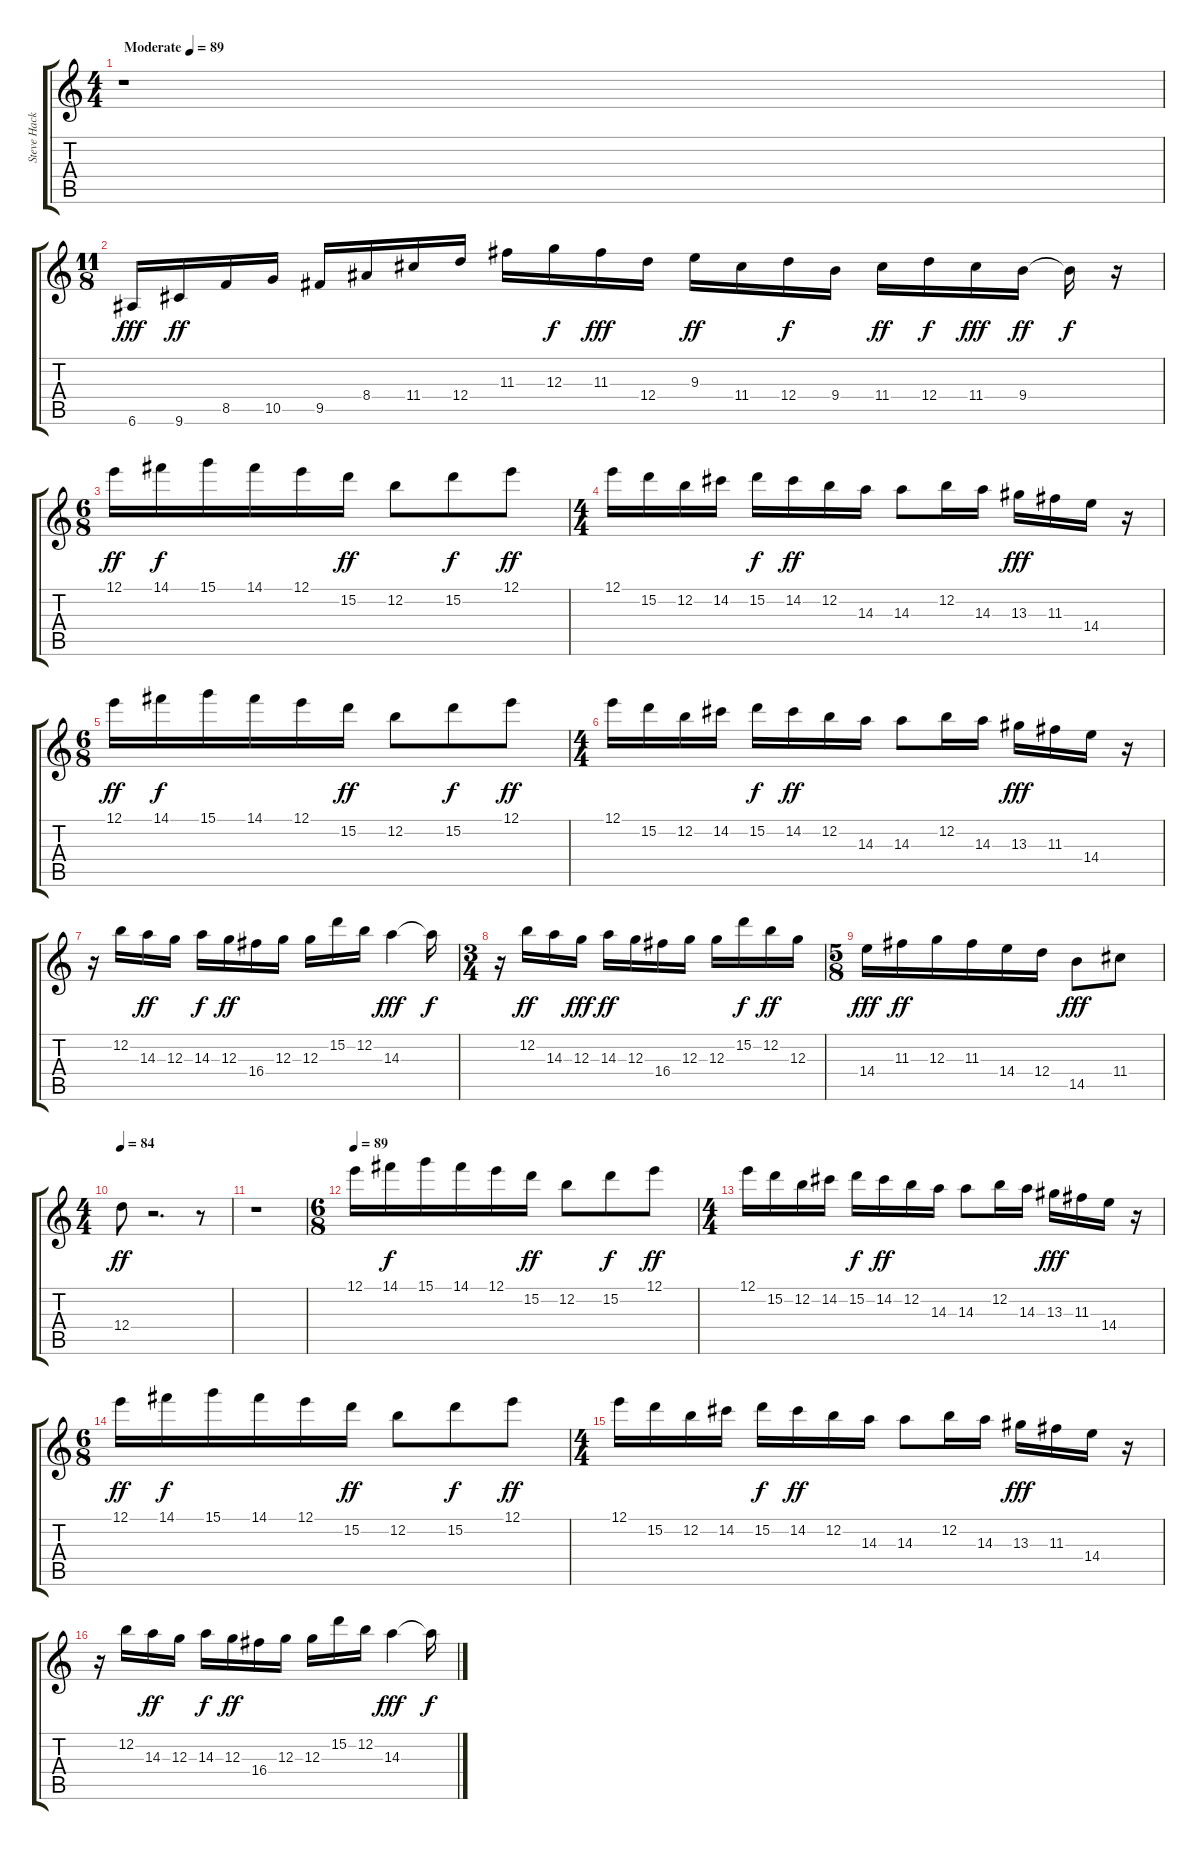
\track ("Steve Hackett" "Steve Hack") {instrument overdrivenguitar}
\staff {score tabs}
\tuning (E4 B3 G3 D3 A2 E2) {hide}
\ts (4 4)
\tempo (89 "Moderate")
\clef g2
\ks c
r.1{dy fff instrument overdrivenguitar} |
\ts (11 8)
6.6.16 9.6.16{dy ff} 8.5.16 10.5.16 9.5.16 8.4.16 11.4.16 12.4.16 11.3.16 12.3.16{dy f} 11.3.16{dy fff} 12.4.16 9.3.16{dy ff} 11.4.16 12.4.16{dy f} 9.4.16 11.4.16{dy ff} 12.4.16{dy f} 11.4.16{dy fff} 9.4.16{dy ff} 9.4{t}.16{dy f} r.16 |
\ts (6 8)
12.1.16{dy ff} 14.1.16{dy f} 15.1.16 14.1.16 12.1.16 15.2.16{dy ff} 12.2.8 15.2.8{dy f} 12.1.8{dy ff} |
\ts (4 4)
12.1.16 15.2.16 12.2.16 14.2.16 15.2.16{dy f} 14.2.16{dy ff} 12.2.16 14.3.16 14.3.8 12.2.16 14.3.16 13.3.16{dy fff} 11.3.16 14.4.16 r.16 |
\ts (6 8)
12.1.16{dy ff} 14.1.16{dy f} 15.1.16 14.1.16 12.1.16 15.2.16{dy ff} 12.2.8 15.2.8{dy f} 12.1.8{dy ff} |
\ts (4 4)
12.1.16 15.2.16 12.2.16 14.2.16 15.2.16{dy f} 14.2.16{dy ff} 12.2.16 14.3.16 14.3.8 12.2.16 14.3.16 13.3.16{dy fff} 11.3.16 14.4.16 r.16 |
r.16 12.2.16 14.3.16{dy ff} 12.3.16 14.3.16{dy f} 12.3.16{dy ff} 16.4.16 12.3.16 12.3.16 15.2.16 12.2.16 14.3.4{dy fff} 14.3{t}.16{dy f} |
\ts (3 4)
r.16 12.2.16{dy ff} 14.3.16 12.3.16{dy fff} 14.3.16{dy ff} 12.3.16 16.4.16 12.3.16 12.3.16 15.2.16{dy f} 12.2.16{dy ff} 12.3.16 |
\ts (5 8)
14.4.16{dy fff} 11.3.16{dy ff} 12.3.16 11.3.16 14.4.16 12.4.16 14.5.8{dy fff} 11.4.8 |
\ts (4 4)
\tempo 84
12.4.8{dy ff} r.2{d} r.8 |
r.1 |
\ts (6 8)
\tempo 89
12.1.16 14.1.16{dy f} 15.1.16 14.1.16 12.1.16 15.2.16{dy ff} 12.2.8 15.2.8{dy f} 12.1.8{dy ff} |
\ts (4 4)
12.1.16 15.2.16 12.2.16 14.2.16 15.2.16{dy f} 14.2.16{dy ff} 12.2.16 14.3.16 14.3.8 12.2.16 14.3.16 13.3.16{dy fff} 11.3.16 14.4.16 r.16 |
\ts (6 8)
12.1.16{dy ff} 14.1.16{dy f} 15.1.16 14.1.16 12.1.16 15.2.16{dy ff} 12.2.8 15.2.8{dy f} 12.1.8{dy ff} |
\ts (4 4)
12.1.16 15.2.16 12.2.16 14.2.16 15.2.16{dy f} 14.2.16{dy ff} 12.2.16 14.3.16 14.3.8 12.2.16 14.3.16 13.3.16{dy fff} 11.3.16 14.4.16 r.16 |
r.16 12.2.16 14.3.16{dy ff} 12.3.16 14.3.16{dy f} 12.3.16{dy ff} 16.4.16 12.3.16 12.3.16 15.2.16 12.2.16 14.3.4{dy fff} 14.3{t}.16{dy f}
